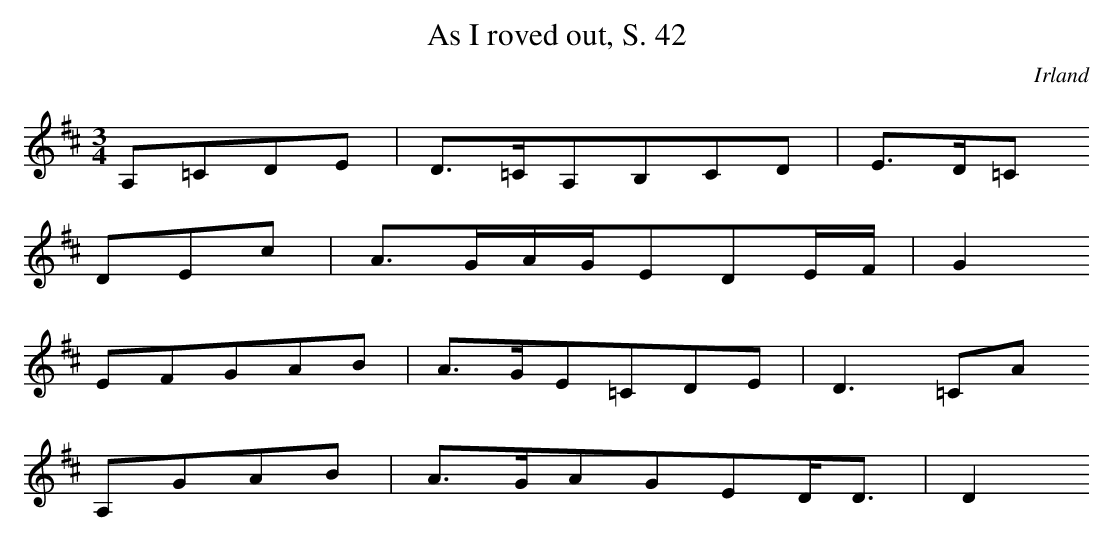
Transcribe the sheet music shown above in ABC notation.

X:1
T: As I roved out, S. 42
O: Irland
M: 3/4
L: 1/16
K: D
A,2=C2D2E2 | D3=CA,2B,2C2D2 | E3D=C2
D2E2c2 | A3GAGE2D2EF | G4
E2F2G2A2B2 | A3GE2=C2D2E2 | D6=C2A2
A,2G2A2B2 | A3GA2G2E2DD3 | D4
